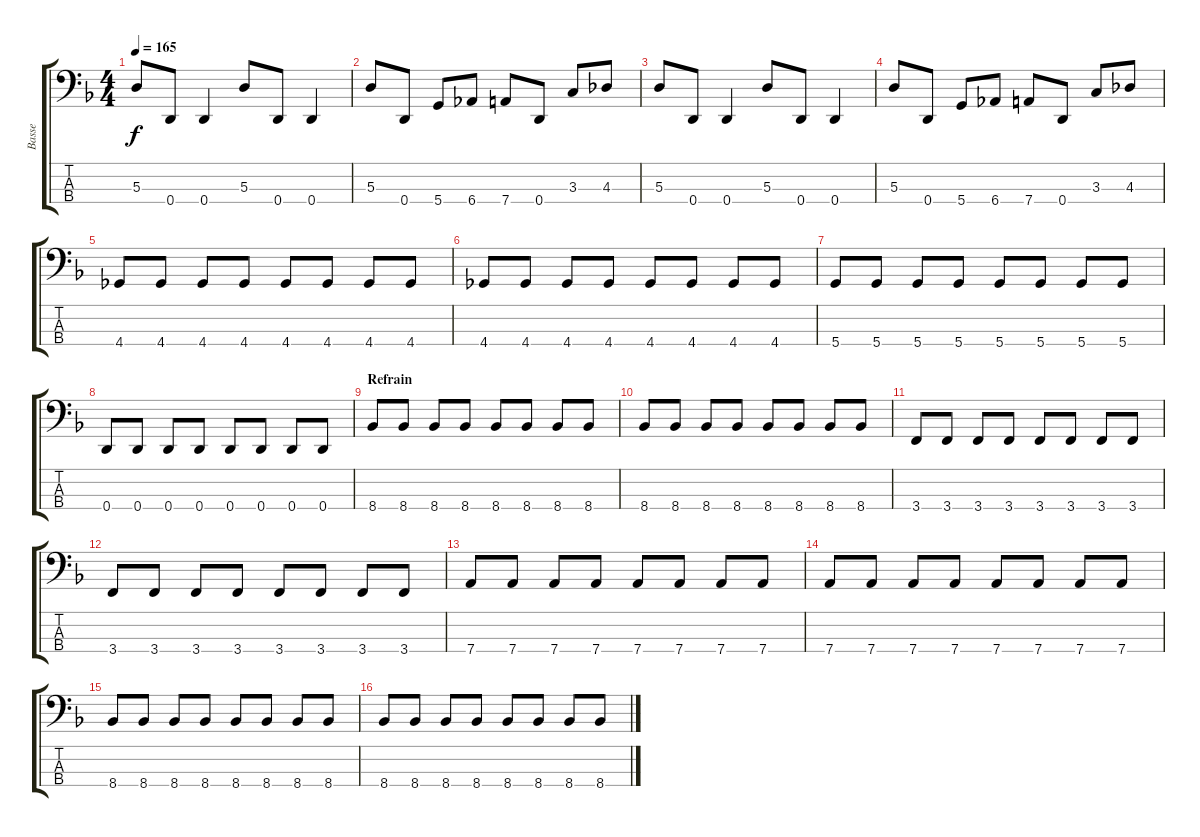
\track ("Basse" "Basse") {instrument electricbassfinger}
\staff {score tabs}
\tuning (G2 D2 A1 D1) {hide}
\ts (4 4)
\tempo 165
\clef f4
\ks f
5.3.8{dy f} 0.4.8 0.4.4 5.3.8 0.4.8 0.4.4 |
5.3.8 0.4.8 5.4.8 6.4.8 7.4.8 0.4.8 3.3.8 4.3.8 |
5.3.8 0.4.8 0.4.4 5.3.8 0.4.8 0.4.4 |
5.3.8 0.4.8 5.4.8 6.4.8 7.4.8 0.4.8 3.3.8 4.3.8 |
\section ("" "")
4.4.8 4.4.8 4.4.8 4.4.8 4.4.8 4.4.8 4.4.8 4.4.8 |
4.4.8 4.4.8 4.4.8 4.4.8 4.4.8 4.4.8 4.4.8 4.4.8 |
5.4.8 5.4.8 5.4.8 5.4.8 5.4.8 5.4.8 5.4.8 5.4.8 |
0.4.8 0.4.8 0.4.8 0.4.8 0.4.8 0.4.8 0.4.8 0.4.8 |
\section ("" "Refrain ")
8.4.8 8.4.8 8.4.8 8.4.8 8.4.8 8.4.8 8.4.8 8.4.8 |
8.4.8 8.4.8 8.4.8 8.4.8 8.4.8 8.4.8 8.4.8 8.4.8 |
3.4.8 3.4.8 3.4.8 3.4.8 3.4.8 3.4.8 3.4.8 3.4.8 |
3.4.8 3.4.8 3.4.8 3.4.8 3.4.8 3.4.8 3.4.8 3.4.8 |
7.4.8 7.4.8 7.4.8 7.4.8 7.4.8 7.4.8 7.4.8 7.4.8 |
7.4.8 7.4.8 7.4.8 7.4.8 7.4.8 7.4.8 7.4.8 7.4.8 |
8.4.8 8.4.8 8.4.8 8.4.8 8.4.8 8.4.8 8.4.8 8.4.8 |
8.4.8 8.4.8 8.4.8 8.4.8 8.4.8 8.4.8 8.4.8 8.4.8
